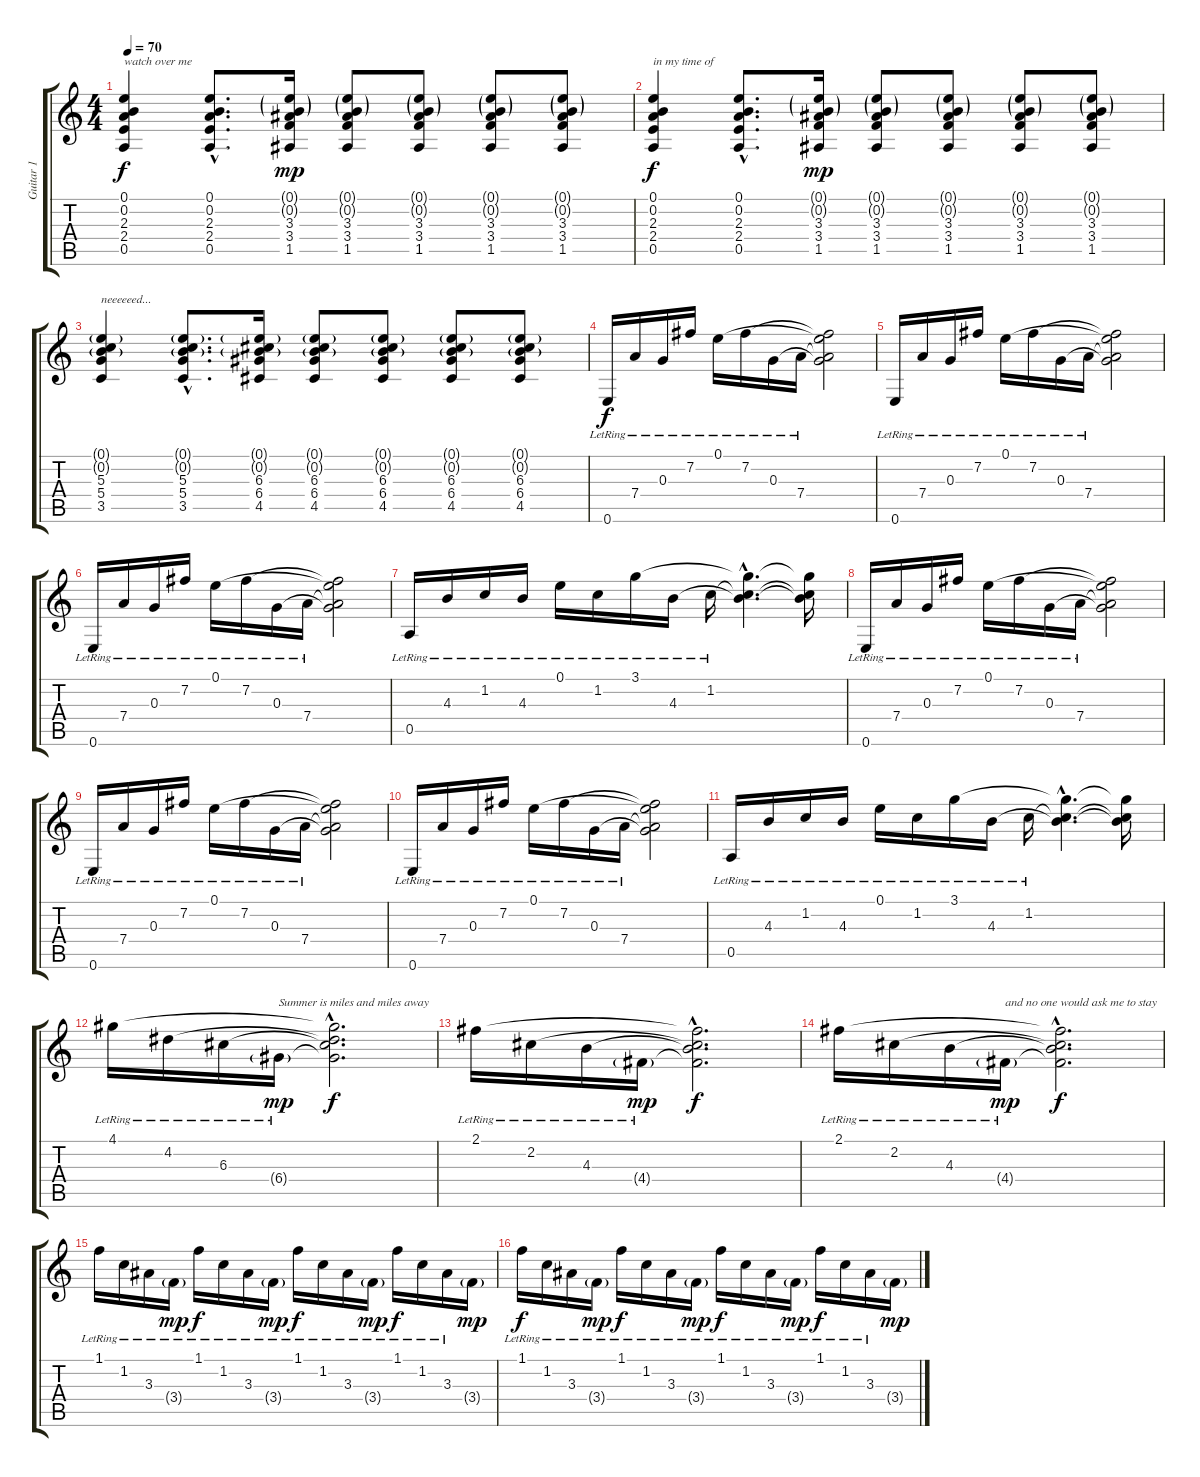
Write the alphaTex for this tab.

\track ("Guitar 1" "Guitar 1") {instrument electricguitarjazz}
\staff {score tabs}
\tuning (E4 B3 G3 D3 A2 E2) {hide}
\ts (4 4)
\tempo 70
\clef g2
\ks c
(0.1 0.2 2.3 2.4 0.5).4{txt "watch over me" dy f} (0.1{hac} 0.2{hac} 2.3{hac} 2.4{hac} 0.5{hac}).8{d} (0.1{g} 0.2{g} 3.3 3.4 1.5).16{dy mp} (0.1{g} 0.2{g} 3.3 3.4 1.5).8 (0.1{g} 0.2{g} 3.3 3.4 1.5).8 (0.1{g} 0.2{g} 3.3 3.4 1.5).8 (0.1{g} 0.2{g} 3.3 3.4 1.5).8 |
(0.1 0.2 2.3 2.4 0.5).4{txt "in my time of" dy f} (0.1{hac} 0.2{hac} 2.3{hac} 2.4{hac} 0.5{hac}).8{d} (0.1{g} 0.2{g} 3.3 3.4 1.5).16{dy mp} (0.1{g} 0.2{g} 3.3 3.4 1.5).8 (0.1{g} 0.2{g} 3.3 3.4 1.5).8 (0.1{g} 0.2{g} 3.3 3.4 1.5).8 (0.1{g} 0.2{g} 3.3 3.4 1.5).8 |
(0.1{g} 0.2{g} 5.3 5.4 3.5).4{txt "neeeeeed..."} (0.1{g hac} 0.2{g hac} 5.3{hac} 5.4{hac} 3.5{hac}).8{d} (0.1{g} 0.2{g} 6.3 6.4 4.5).16 (0.1{g} 0.2{g} 6.3 6.4 4.5).8 (0.1{g} 0.2{g} 6.3 6.4 4.5).8 (0.1{g} 0.2{g} 6.3 6.4 4.5).8 (0.1{g} 0.2{g} 6.3 6.4 4.5).8 |
0.6{lr}.16{dy f volume 9 instrument electricguitarjazz} 7.4{lr}.16 0.3{lr}.16 7.2{lr}.16 0.1{lr}.16 7.2{lr}.16 0.3{lr}.16 7.4{lr}.16 (0.1{t} 7.2{t} 0.3{t} 7.4{t}).2 |
0.6{lr}.16 7.4{lr}.16 0.3{lr}.16 7.2{lr}.16 0.1{lr}.16 7.2{lr}.16 0.3{lr}.16 7.4{lr}.16 (0.1{t} 7.2{t} 0.3{t} 7.4{t}).2 |
0.6{lr}.16 7.4{lr}.16 0.3{lr}.16 7.2{lr}.16 0.1{lr}.16 7.2{lr}.16 0.3{lr}.16 7.4{lr}.16 (0.1{t} 7.2{t} 0.3{t} 7.4{t}).2 |
0.5{lr}.16 4.3{lr}.16 1.2{lr}.16 4.3{lr}.16 0.1{lr}.16 1.2{lr}.16 3.1{lr}.16 4.3{lr}.16 1.2{lr}.16 (3.1{hac t} 1.2{hac t} 4.3{hac t}).4{d} (3.1{t} 1.2{t} 4.3{t}).16 |
0.6{lr}.16 7.4{lr}.16 0.3{lr}.16 7.2{lr}.16 0.1{lr}.16 7.2{lr}.16 0.3{lr}.16 7.4{lr}.16 (0.1{t} 7.2{t} 0.3{t} 7.4{t}).2 |
0.6{lr}.16 7.4{lr}.16 0.3{lr}.16 7.2{lr}.16 0.1{lr}.16 7.2{lr}.16 0.3{lr}.16 7.4{lr}.16 (0.1{t} 7.2{t} 0.3{t} 7.4{t}).2 |
0.6{lr}.16 7.4{lr}.16 0.3{lr}.16 7.2{lr}.16 0.1{lr}.16 7.2{lr}.16 0.3{lr}.16 7.4{lr}.16 (0.1{t} 7.2{t} 0.3{t} 7.4{t}).2 |
0.5{lr}.16 4.3{lr}.16 1.2{lr}.16 4.3{lr}.16 0.1{lr}.16 1.2{lr}.16 3.1{lr}.16 4.3{lr}.16 1.2{lr}.16 (3.1{hac t} 1.2{hac t} 4.3{hac t}).4{d} (3.1{t} 1.2{t} 4.3{t}).16 |
4.1{lr}.16 4.2{lr}.16 6.3{lr}.16 6.4{g lr}.16{txt "Summer is miles and miles away" dy mp} (4.1{hac t} 4.2{hac t} 6.3{hac t} 6.4{hac t}).2{d dy f} |
2.1{lr}.16 2.2{lr}.16 4.3{lr}.16 4.4{g lr}.16{dy mp} (2.1{hac t} 2.2{hac t} 4.3{hac t} 4.4{hac t}).2{d dy f} |
2.1{lr}.16 2.2{lr}.16 4.3{lr}.16 4.4{g lr}.16{txt "and no one would ask me to stay" dy mp} (2.1{hac t} 2.2{hac t} 4.3{hac t} 4.4{hac t}).2{d dy f} |
1.1{lr}.16 1.2{lr}.16 3.3{lr}.16 3.4{g lr}.16{dy mp} 1.1{lr}.16{dy f} 1.2{lr}.16 3.3{lr}.16 3.4{g lr}.16{dy mp} 1.1{lr}.16{dy f} 1.2{lr}.16 3.3{lr}.16 3.4{g lr}.16{dy mp} 1.1{lr}.16{dy f} 1.2{lr}.16 3.3{lr}.16 3.4{g}.16{dy mp} |
1.1{lr}.16{dy f} 1.2{lr}.16 3.3{lr}.16 3.4{g lr}.16{dy mp} 1.1{lr}.16{dy f} 1.2{lr}.16 3.3{lr}.16 3.4{g lr}.16{dy mp} 1.1{lr}.16{dy f} 1.2{lr}.16 3.3{lr}.16 3.4{g lr}.16{dy mp} 1.1{lr}.16{dy f} 1.2{lr}.16 3.3{lr}.16 3.4{g}.16{dy mp}
